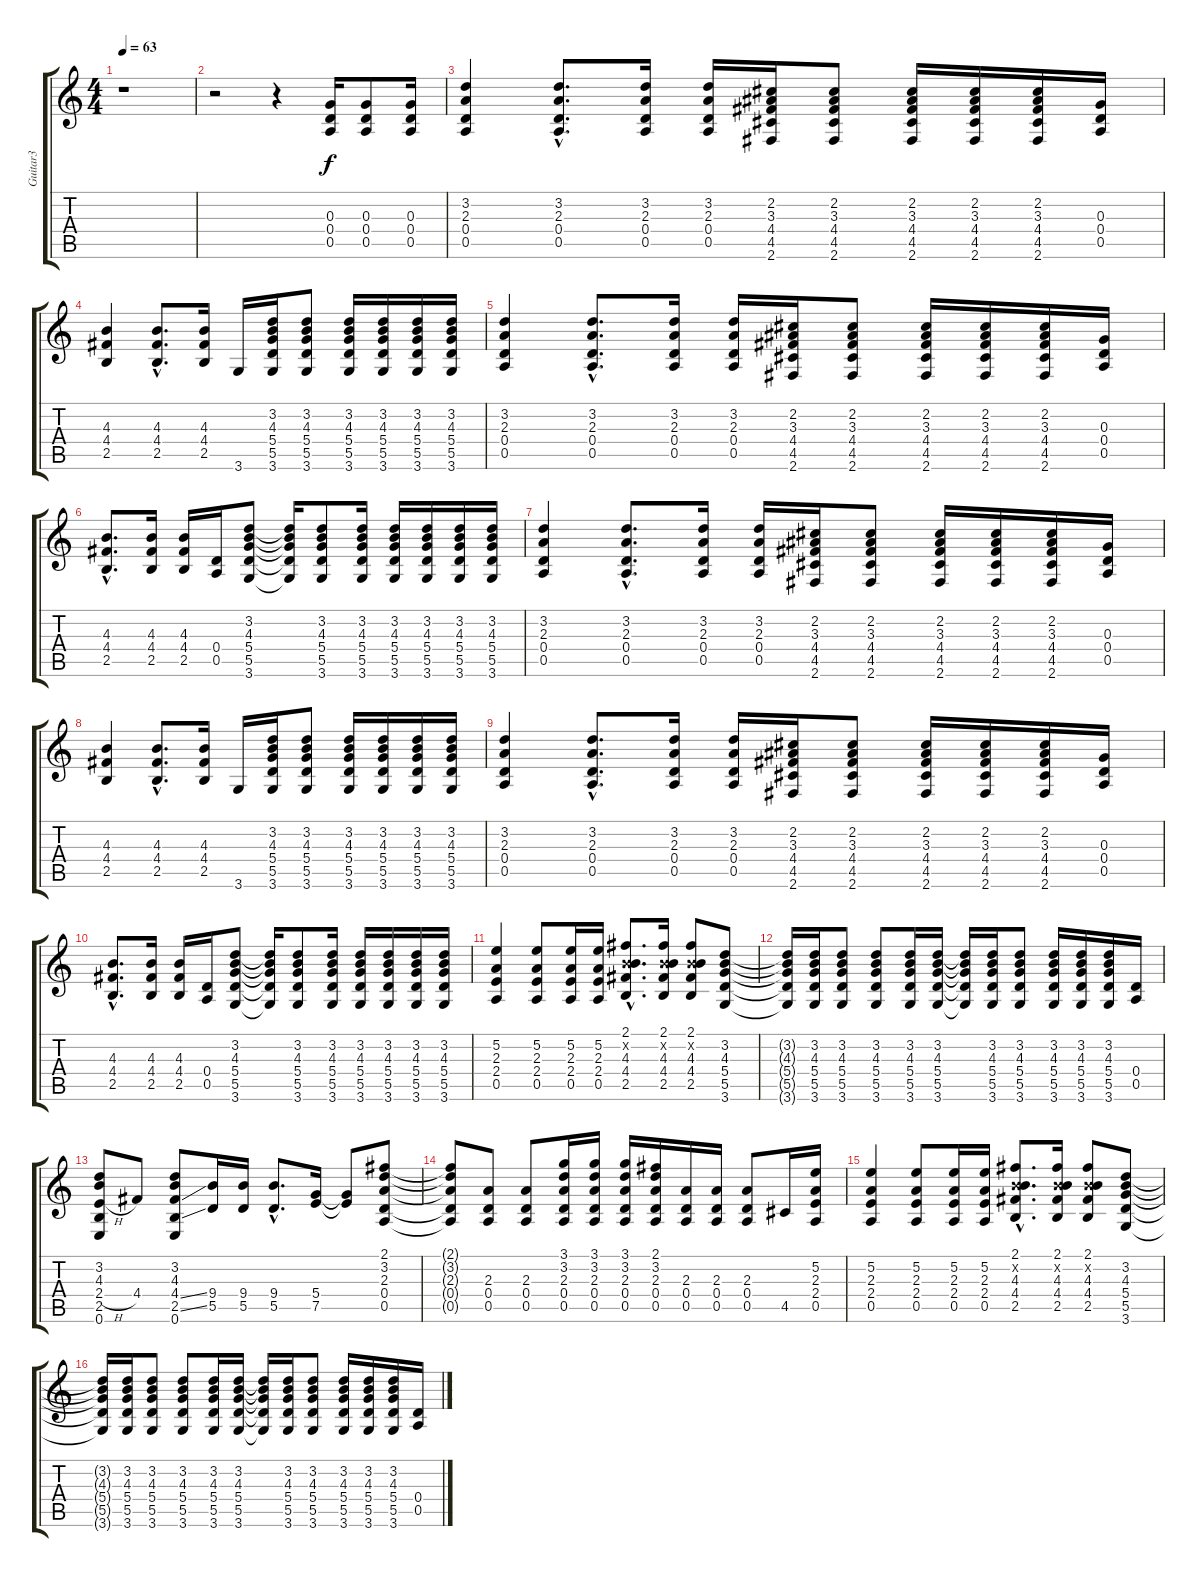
\track ("Guitar3" "Guitar3") {instrument distortionguitar}
\staff {score tabs}
\tuning (E4 B3 G3 D3 A2 E2) {hide}
\ts (4 4)
\tempo 63
\clef g2
\ks c
r.1{dy f} |
r.2 r.4 (0.3 0.4 0.5).16 (0.3 0.4 0.5).8 (0.3 0.4 0.5).16 |
(3.2 2.3 0.4 0.5).4 (3.2{hac} 2.3{hac} 0.4{hac} 0.5{hac}).8{d} (3.2 2.3 0.4 0.5).16 (3.2 2.3 0.4 0.5).16 (2.2 3.3 4.4 4.5 2.6).16 (2.2 3.3 4.4 4.5 2.6).8 (2.2 3.3 4.4 4.5 2.6).16 (2.2 3.3 4.4 4.5 2.6).16 (2.2 3.3 4.4 4.5 2.6).16 (0.3 0.4 0.5).16 |
(4.3 4.4 2.5).4 (4.3{hac} 4.4{hac} 2.5{hac}).8{d} (4.3 4.4 2.5).16 3.6.16 (3.2 4.3 5.4 5.5 3.6).16 (3.2 4.3 5.4 5.5 3.6).8 (3.2 4.3 5.4 5.5 3.6).16 (3.2 4.3 5.4 5.5 3.6).16 (3.2 4.3 5.4 5.5 3.6).16 (3.2 4.3 5.4 5.5 3.6).16 |
(3.2 2.3 0.4 0.5).4 (3.2{hac} 2.3{hac} 0.4{hac} 0.5{hac}).8{d} (3.2 2.3 0.4 0.5).16 (3.2 2.3 0.4 0.5).16 (2.2 3.3 4.4 4.5 2.6).16 (2.2 3.3 4.4 4.5 2.6).8 (2.2 3.3 4.4 4.5 2.6).16 (2.2 3.3 4.4 4.5 2.6).16 (2.2 3.3 4.4 4.5 2.6).16 (0.3 0.4 0.5).16 |
(4.3{hac} 4.4{hac} 2.5{hac}).8{d} (4.3 4.4 2.5).16 (4.3 4.4 2.5).16 (0.4 0.5).16 (3.2 4.3 5.4 5.5 3.6).8 (3.2{t} 4.3{t} 5.4{t} 5.5{t} 3.6{t}).16 (3.2 4.3 5.4 5.5 3.6).8 (3.2 4.3 5.4 5.5 3.6).16 (3.2 4.3 5.4 5.5 3.6).16 (3.2 4.3 5.4 5.5 3.6).16 (3.2 4.3 5.4 5.5 3.6).16 (3.2 4.3 5.4 5.5 3.6).16 |
(3.2 2.3 0.4 0.5).4 (3.2{hac} 2.3{hac} 0.4{hac} 0.5{hac}).8{d} (3.2 2.3 0.4 0.5).16 (3.2 2.3 0.4 0.5).16 (2.2 3.3 4.4 4.5 2.6).16 (2.2 3.3 4.4 4.5 2.6).8 (2.2 3.3 4.4 4.5 2.6).16 (2.2 3.3 4.4 4.5 2.6).16 (2.2 3.3 4.4 4.5 2.6).16 (0.3 0.4 0.5).16 |
(4.3 4.4 2.5).4 (4.3{hac} 4.4{hac} 2.5{hac}).8{d} (4.3 4.4 2.5).16 3.6.16 (3.2 4.3 5.4 5.5 3.6).16 (3.2 4.3 5.4 5.5 3.6).8 (3.2 4.3 5.4 5.5 3.6).16 (3.2 4.3 5.4 5.5 3.6).16 (3.2 4.3 5.4 5.5 3.6).16 (3.2 4.3 5.4 5.5 3.6).16 |
(3.2 2.3 0.4 0.5).4 (3.2{hac} 2.3{hac} 0.4{hac} 0.5{hac}).8{d} (3.2 2.3 0.4 0.5).16 (3.2 2.3 0.4 0.5).16 (2.2 3.3 4.4 4.5 2.6).16 (2.2 3.3 4.4 4.5 2.6).8 (2.2 3.3 4.4 4.5 2.6).16 (2.2 3.3 4.4 4.5 2.6).16 (2.2 3.3 4.4 4.5 2.6).16 (0.3 0.4 0.5).16 |
(4.3{hac} 4.4{hac} 2.5{hac}).8{d} (4.3 4.4 2.5).16 (4.3 4.4 2.5).16 (0.4 0.5).16 (3.2 4.3 5.4 5.5 3.6).8 (3.2{t} 4.3{t} 5.4{t} 5.5{t} 3.6{t}).16 (3.2 4.3 5.4 5.5 3.6).8 (3.2 4.3 5.4 5.5 3.6).16 (3.2 4.3 5.4 5.5 3.6).16 (3.2 4.3 5.4 5.5 3.6).16 (3.2 4.3 5.4 5.5 3.6).16 (3.2 4.3 5.4 5.5 3.6).16 |
(5.2 2.3 2.4 0.5).4 (5.2 2.3 2.4 0.5).8 (5.2 2.3 2.4 0.5).16 (5.2 2.3 2.4 0.5).16 (2.1{hac} 0.2{hac x} 4.3{hac} 4.4{hac} 2.5{hac}).8{d} (2.1 0.2{x} 4.3 4.4 2.5).16 (2.1 0.2{x} 4.3 4.4 2.5).8 (3.2 4.3 5.4 5.5 3.6).8 |
(3.2{t} 4.3{t} 5.4{t} 5.5{t} 3.6{t}).16 (3.2 4.3 5.4 5.5 3.6).16 (3.2 4.3 5.4 5.5 3.6).8 (3.2 4.3 5.4 5.5 3.6).8 (3.2 4.3 5.4 5.5 3.6).16 (3.2 4.3 5.4 5.5 3.6).16 (3.2{t} 4.3{t} 5.4{t} 5.5{t} 3.6{t}).16 (3.2 4.3 5.4 5.5 3.6).16 (3.2 4.3 5.4 5.5 3.6).8 (3.2 4.3 5.4 5.5 3.6).16 (3.2 4.3 5.4 5.5 3.6).16 (3.2 4.3 5.4 5.5 3.6).16 (0.4 0.5).16 |
(3.2 4.3 2.4{h} 2.5 0.6).8 4.4.8 (3.2 4.3 4.4{ss} 2.5{ss} 0.6).8 (9.4 5.5).16 (9.4 5.5).16 (9.4{hac} 5.5{hac}).8{d} (5.4 7.5).16 (5.4{t} 7.5{t}).8 (2.1 3.2 2.3 0.4 0.5).8 |
(2.1{t} 3.2{t} 2.3{t} 0.4{t} 0.5{t}).8 (2.3 0.4 0.5).8 (2.3 0.4 0.5).8 (3.1 3.2 2.3 0.4 0.5).16 (3.1 3.2 2.3 0.4 0.5).16 (3.1 3.2 2.3 0.4 0.5).16 (2.1 3.2 2.3 0.4 0.5).16 (2.3 0.4 0.5).16 (2.3 0.4 0.5).16 (2.3 0.4 0.5).8 4.5.16 (5.2 2.3 2.4 0.5).16 |
(5.2 2.3 2.4 0.5).4 (5.2 2.3 2.4 0.5).8 (5.2 2.3 2.4 0.5).16 (5.2 2.3 2.4 0.5).16 (2.1{hac} 0.2{hac x} 4.3{hac} 4.4{hac} 2.5{hac}).8{d} (2.1 0.2{x} 4.3 4.4 2.5).16 (2.1 0.2{x} 4.3 4.4 2.5).8 (3.2 4.3 5.4 5.5 3.6).8 |
(3.2{t} 4.3{t} 5.4{t} 5.5{t} 3.6{t}).16 (3.2 4.3 5.4 5.5 3.6).16 (3.2 4.3 5.4 5.5 3.6).8 (3.2 4.3 5.4 5.5 3.6).8 (3.2 4.3 5.4 5.5 3.6).16 (3.2 4.3 5.4 5.5 3.6).16 (3.2{t} 4.3{t} 5.4{t} 5.5{t} 3.6{t}).16 (3.2 4.3 5.4 5.5 3.6).16 (3.2 4.3 5.4 5.5 3.6).8 (3.2 4.3 5.4 5.5 3.6).16 (3.2 4.3 5.4 5.5 3.6).16 (3.2 4.3 5.4 5.5 3.6).16 (0.4 0.5).16
